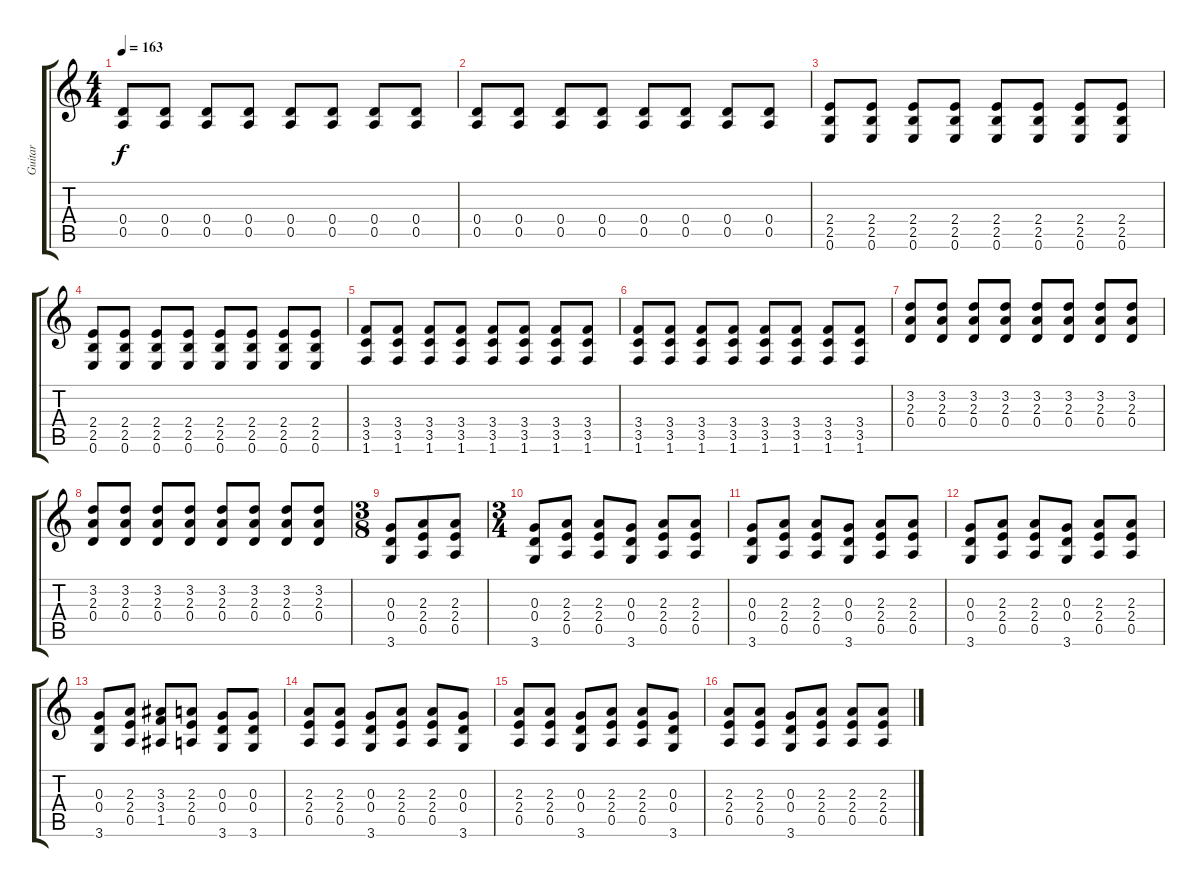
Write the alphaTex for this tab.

\track ("Guitar" "Guitar") {instrument distortionguitar}
\staff {score tabs}
\tuning (E4 B3 G3 D3 A2 E2) {hide}
\ts (4 4)
\tempo 163
\clef g2
\ks c
(0.4 0.5).8{dy f} (0.4 0.5).8 (0.4 0.5).8 (0.4 0.5).8 (0.4 0.5).8 (0.4 0.5).8 (0.4 0.5).8 (0.4 0.5).8 |
(0.4 0.5).8 (0.4 0.5).8 (0.4 0.5).8 (0.4 0.5).8 (0.4 0.5).8 (0.4 0.5).8 (0.4 0.5).8 (0.4 0.5).8 |
(2.4 2.5 0.6).8 (2.4 2.5 0.6).8 (2.4 2.5 0.6).8 (2.4 2.5 0.6).8 (2.4 2.5 0.6).8 (2.4 2.5 0.6).8 (2.4 2.5 0.6).8 (2.4 2.5 0.6).8 |
(2.4 2.5 0.6).8 (2.4 2.5 0.6).8 (2.4 2.5 0.6).8 (2.4 2.5 0.6).8 (2.4 2.5 0.6).8 (2.4 2.5 0.6).8 (2.4 2.5 0.6).8 (2.4 2.5 0.6).8 |
(3.4 3.5 1.6).8 (3.4 3.5 1.6).8 (3.4 3.5 1.6).8 (3.4 3.5 1.6).8 (3.4 3.5 1.6).8 (3.4 3.5 1.6).8 (3.4 3.5 1.6).8 (3.4 3.5 1.6).8 |
(3.4 3.5 1.6).8 (3.4 3.5 1.6).8 (3.4 3.5 1.6).8 (3.4 3.5 1.6).8 (3.4 3.5 1.6).8 (3.4 3.5 1.6).8 (3.4 3.5 1.6).8 (3.4 3.5 1.6).8 |
(3.2 2.3 0.4).8 (3.2 2.3 0.4).8 (3.2 2.3 0.4).8 (3.2 2.3 0.4).8 (3.2 2.3 0.4).8 (3.2 2.3 0.4).8 (3.2 2.3 0.4).8 (3.2 2.3 0.4).8 |
(3.2 2.3 0.4).8 (3.2 2.3 0.4).8 (3.2 2.3 0.4).8 (3.2 2.3 0.4).8 (3.2 2.3 0.4).8 (3.2 2.3 0.4).8 (3.2 2.3 0.4).8 (3.2 2.3 0.4).8 |
\ts (3 8)
(0.3 0.4 3.6).8 (2.3 2.4 0.5).8 (2.3 2.4 0.5).8 |
\ts (3 4)
(0.3 0.4 3.6).8 (2.3 2.4 0.5).8 (2.3 2.4 0.5).8 (0.3 0.4 3.6).8 (2.3 2.4 0.5).8 (2.3 2.4 0.5).8 |
(0.3 0.4 3.6).8 (2.3 2.4 0.5).8 (2.3 2.4 0.5).8 (0.3 0.4 3.6).8 (2.3 2.4 0.5).8 (2.3 2.4 0.5).8 |
(0.3 0.4 3.6).8 (2.3 2.4 0.5).8 (2.3 2.4 0.5).8 (0.3 0.4 3.6).8 (2.3 2.4 0.5).8 (2.3 2.4 0.5).8 |
(0.3 0.4 3.6).8 (2.3 2.4 0.5).8 (3.3 3.4 1.5).8 (2.3 2.4 0.5).8 (0.3 0.4 3.6).8 (0.3 0.4 3.6).8 |
(2.3 2.4 0.5).8 (2.3 2.4 0.5).8 (0.3 0.4 3.6).8 (2.3 2.4 0.5).8 (2.3 2.4 0.5).8 (0.3 0.4 3.6).8 |
(2.3 2.4 0.5).8 (2.3 2.4 0.5).8 (0.3 0.4 3.6).8 (2.3 2.4 0.5).8 (2.3 2.4 0.5).8 (0.3 0.4 3.6).8 |
(2.3 2.4 0.5).8 (2.3 2.4 0.5).8 (0.3 0.4 3.6).8 (2.3 2.4 0.5).8 (2.3 2.4 0.5).8 (2.3 2.4 0.5).8
